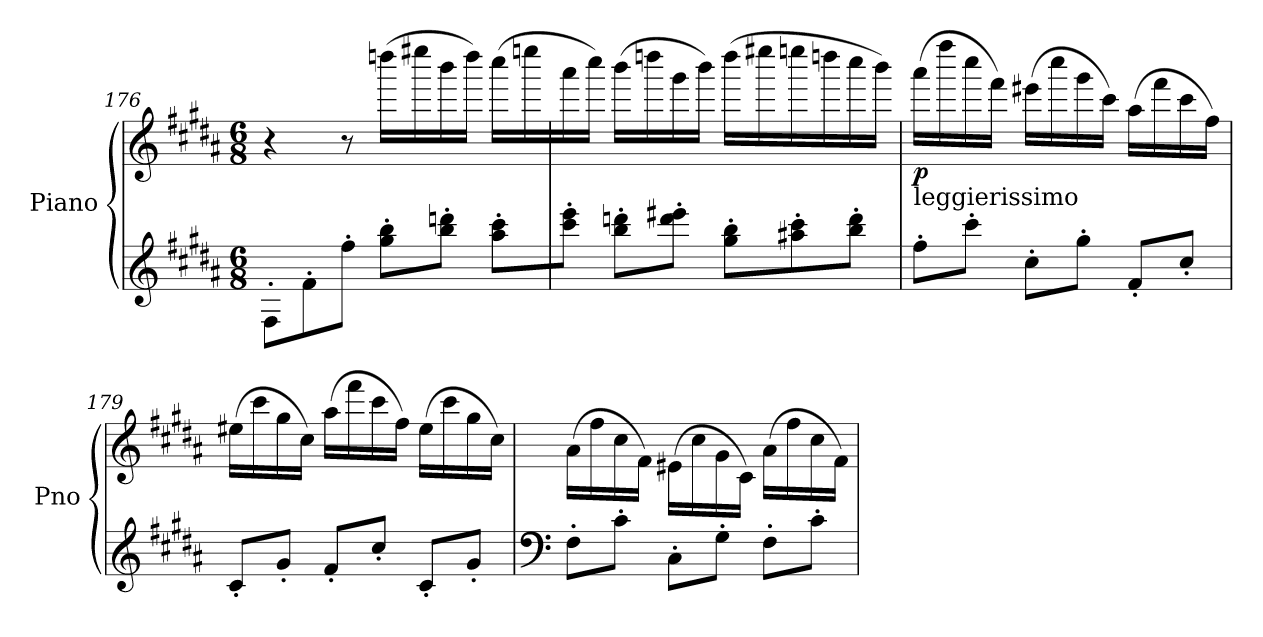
**kern	**kern	**dynam
*part1	*part1	*part1
*staff2	*staff1	*staff1/2
*I"Piano	*	*
*I'Pno	*	*
*clefG2	*clefG2	*
*k[f#c#g#d#a#]	*k[f#c#g#d#a#]	*
*M6/8	*M6/8	*
=176	=176	=176
8F#'\L	4r	.
8f#'\	.	.
8ff#'\J	8r	.
8gg#\' 8bb\'L	(16ddddn\LL	.
.	16eeee#X\	.
8bb\' 8dddn\'J	16bbb\	.
.	16dddd\JJ)	.
8aa#\' 8ccc#\'L	(16cccc#\LL	.
.	16eeeen\	.
=177	=177	=177
8ccc#\' 8eee\'J	16aaa#\	.
.	16cccc#\JJ)	.
8bb\' 8dddn\'L	(16bbb\LL	.
.	16ddddn\	.
8ddd\' 8eee#X\'J	16ggg#\	.
.	16bbb\JJ)	.
8gg#\' 8bb\'L	(16dddd\LL	.
.	16eeee#X\	.
8aa#X\' 8ccc#\'	16eeeen\	.
.	16ddddn\	.
8bb\' 8ddd\'J	16cccc#\	.
.	16bbb\JJ)	.
!!LO:LB:g=z
=178	=178	=178
!	!LO:TX:b:t=leggierissimo	!
!	!	!LO:DY:b
8ff#'\L	(16aaa#\LL	p
.	16ffff#\	.
8ccc#'\J	16cccc#\	.
.	16fff#\JJ)	.
8cc#'\L	(16eee#X\LL	.
.	16cccc#\	.
8gg#'\J	16ggg#\	.
.	16ccc#\JJ)	.
8f#'/L	(16aa#\LL	.
.	16fff#\	.
8cc#'/J	16ccc#\	.
.	16ff#\JJ)	.
=179	=179	=179
8c#'/L	(16ee#X\LL	.
.	16ccc#\	.
8g#'/J	16gg#\	.
.	16cc#\JJ)	.
8f#'/L	(16aa#\LL	.
.	16fff#\	.
8cc#'/J	16ccc#\	.
.	16ff#\JJ)	.
8c#'/L	(16ee#\LL	.
.	16ccc#\	.
8g#'/J	16gg#\	.
.	16cc#\JJ)	.
=180	=180	=180
*clefF4	*	*
8F#'\L	(16a#\LL	.
.	16ff#\	.
8c#'\J	16cc#\	.
.	16f#\JJ)	.
8C#'\L	(16e#X\LL	.
.	16cc#\	.
8G#'\J	16g#\	.
.	16c#\JJ)	.
8F#'\L	(16a#\LL	.
.	16ff#\	.
8c#'\J	16cc#\	.
.	16f#\JJ)	.
=	=	=
*-	*-	*-
